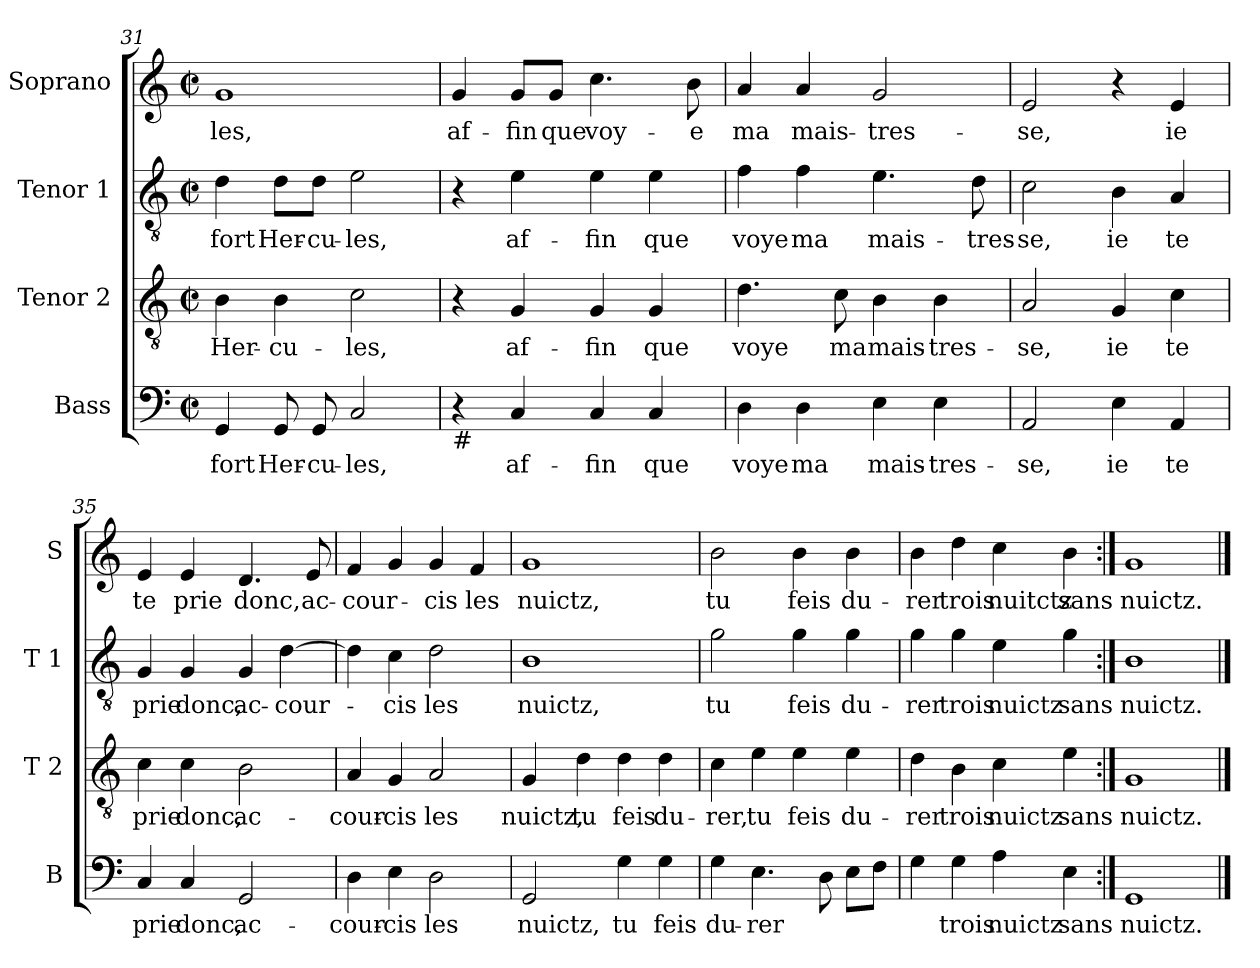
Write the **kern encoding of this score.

**kern	**text	**kern	**text	**kern	**text	**kern	**text
*part4	*part4	*part3	*part3	*part2	*part2	*part1	*part1
*staff4	*staff4	*staff3	*staff3	*staff2	*staff2	*staff1	*staff1
*I"Bass	*	*I"Tenor 2	*	*I"Tenor 1	*	*I"Soprano	*
*I'B	*	*I'T 2	*	*I'T 1	*	*I'S	*
!!LO:LB:g=z
*clefF4	*	*clefGv2	*	*clefGv2	*	*clefG2	*
*k[]	*	*k[]	*	*k[]	*	*k[]	*
*C:	*	*C:	*	*C:	*	*C:	*
*M2/2	*	*M2/2	*	*M2/2	*	*M2/2	*
*met(c|)	*	*met(c|)	*	*met(c|)	*	*met(c|)	*
=31	=31	=31	=31	=31	=31	=31	=31
!	!LO:LY:b	!	!LO:LY:b	!	!LO:LY:b	!	!LO:LY:b
4GG/	fort	4B\	Her-	4d\	fort	1g	-les,
!	!LO:LY:b	!	!LO:LY:b	!	!LO:LY:b	!	!
8GG/	Her-	4B\	-cu-	8d\L	Her-	.	.
!	!LO:LY:b	!	!	!	!LO:LY:b	!	!
8GG/	-cu-	.	.	8d\J	-cu-	.	.
!	!LO:LY:b	!	!LO:LY:b	!	!LO:LY:b	!	!
2C/	-les,	2c\	-les,	2e\	-les,	.	.
=32	=32	=32	=32	=32	=32	=32	=32
!LO:TX:b:t=#	!	!	!	!	!	!	!
!	!	!	!	!	!	!	!LO:LY:b
4r	.	4r	.	4r	.	4g/	af-
!	!LO:LY:b	!	!LO:LY:b	!	!LO:LY:b	!	!LO:LY:b
4C/	af-	4G/	af-	4e\	af-	8g/L	-fin
!	!	!	!	!	!	!	!LO:LY:b
.	.	.	.	.	.	8g/J	que
!	!LO:LY:b	!	!LO:LY:b	!	!LO:LY:b	!	!LO:LY:b
4C/	-fin	4G/	-fin	4e\	-fin	4.cc\	voy-
!	!LO:LY:b	!	!LO:LY:b	!	!LO:LY:b	!	!
4C/	que	4G/	que	4e\	que	.	.
!	!	!	!	!	!	!	!LO:LY:b
.	.	.	.	.	.	8b\	-e
=33	=33	=33	=33	=33	=33	=33	=33
!	!LO:LY:b	!	!LO:LY:b	!	!LO:LY:b	!	!LO:LY:b
4D\	voye	4.d\	voye	4f\	voye	4a/	ma
!	!LO:LY:b	!	!	!	!LO:LY:b	!	!LO:LY:b
4D\	ma	.	.	4f\	ma	4a/	mais-
!	!	!	!LO:LY:b	!	!	!	!
.	.	8c\	ma	.	.	.	.
!	!LO:LY:b	!	!LO:LY:b	!	!LO:LY:b	!	!LO:LY:b
4E\	mais-	4B\	mais-	4.e\	mais-	2g/	-tres-
!	!LO:LY:b	!	!LO:LY:b	!	!	!	!
4E\	-tres-	4B\	-tres-	.	.	.	.
!	!	!	!	!	!LO:LY:b	!	!
.	.	.	.	8d\	-tres-	.	.
=34	=34	=34	=34	=34	=34	=34	=34
!	!LO:LY:b	!	!LO:LY:b	!	!LO:LY:b	!	!LO:LY:b
2AA/	-se,	2A/	-se,	2c\	-se,	2e/	-se,
!	!LO:LY:b	!	!LO:LY:b	!	!LO:LY:b	!	!
4E\	ie	4G/	ie	4B\	ie	4r	.
!	!LO:LY:b	!	!LO:LY:b	!	!LO:LY:b	!	!LO:LY:b
4AA/	te	4c\	te	4A/	te	4e/	ie
=35	=35	=35	=35	=35	=35	=35	=35
!	!LO:LY:b	!	!LO:LY:b	!	!LO:LY:b	!	!LO:LY:b
4C/	prie	4c\	prie	4G/	prie	4e/	te
!	!LO:LY:b	!	!LO:LY:b	!	!LO:LY:b	!	!LO:LY:b
4C/	donc,	4c\	donc,	4G/	donc,	4e/	prie
!	!LO:LY:b	!	!LO:LY:b	!	!LO:LY:b	!	!LO:LY:b
2GG/	ac-	2B\	ac-	4G/	ac-	4.d/	donc,
!	!	!	!	!	!LO:LY:b	!	!
.	.	.	.	[4d\	-cour-	.	.
!	!	!	!	!	!	!	!LO:LY:b
.	.	.	.	.	.	8e/	ac-
!!LO:LB:g=z
=36	=36	=36	=36	=36	=36	=36	=36
!	!LO:LY:b	!	!LO:LY:b	!	!	!	!LO:LY:b
4D\	-cour-	4A/	-cour-	4d\]	.	4f/	-cour-
!	!LO:LY:b	!	!LO:LY:b	!	!LO:LY:b	!	!
4E\	-cis	4G/	-cis	4c\	-cis	4g/	.
!	!LO:LY:b	!	!LO:LY:b	!	!LO:LY:b	!	!LO:LY:b
2D\	les	2A/	les	2d\	les	4g/	-cis
!	!	!	!	!	!	!	!LO:LY:b
.	.	.	.	.	.	4f/	les
=37	=37	=37	=37	=37	=37	=37	=37
!	!LO:LY:b	!	!LO:LY:b	!	!LO:LY:b	!	!LO:LY:b
2GG/	nuictz,	4G/	nuictz,	1B	nuictz,	1g	nuictz,
!	!	!	!LO:LY:b	!	!	!	!
.	.	4d\	tu	.	.	.	.
!	!LO:LY:b	!	!LO:LY:b	!	!	!	!
4G\	tu	4d\	feis	.	.	.	.
!	!LO:LY:b	!	!LO:LY:b	!	!	!	!
4G\	feis	4d\	du-	.	.	.	.
=38	=38	=38	=38	=38	=38	=38	=38
!	!LO:LY:b	!	!LO:LY:b	!	!LO:LY:b	!	!LO:LY:b
4G\	du-	4c\	-rer,	2g\	tu	2b\	tu
!	!LO:LY:b	!	!LO:LY:b	!	!	!	!
4.E\	-rer	4e\	tu	.	.	.	.
!	!	!	!LO:LY:b	!	!LO:LY:b	!	!LO:LY:b
.	.	4e\	feis	4g\	feis	4b\	feis
8D\	.	.	.	.	.	.	.
!	!	!	!LO:LY:b	!	!LO:LY:b	!	!LO:LY:b
8E\L	.	4e\	du-	4g\	du-	4b\	du-
8F\J	.	.	.	.	.	.	.
=39	=39	=39	=39	=39	=39	=39	=39
!	!	!	!LO:LY:b	!	!LO:LY:b	!	!LO:LY:b
4G\	.	4d\	-rer	4g\	-rer	4b\	-rer
!	!LO:LY:b	!	!LO:LY:b	!	!LO:LY:b	!	!LO:LY:b
4G\	trois	4B\	trois	4g\	trois	4dd\	trois
!	!LO:LY:b	!	!LO:LY:b	!	!LO:LY:b	!	!LO:LY:b
4A\	nuictz	4c\	nuictz	4e\	nuictz	4cc\	nuitctz
!	!LO:LY:b	!	!LO:LY:b	!	!LO:LY:b	!	!LO:LY:b
4E\	sans	4e\	sans	4g\	sans	4b\	sans
=40:|!	=40:|!	=40:|!	=40:|!	=40:|!	=40:|!	=40:|!	=40:|!
!	!LO:LY:b	!	!LO:LY:b	!	!LO:LY:b	!	!LO:LY:b
1GG	nuictz.	1G	nuictz.	1B	nuictz.	1g	nuictz.
==	==	==	==	==	==	==	==
*-	*-	*-	*-	*-	*-	*-	*-
